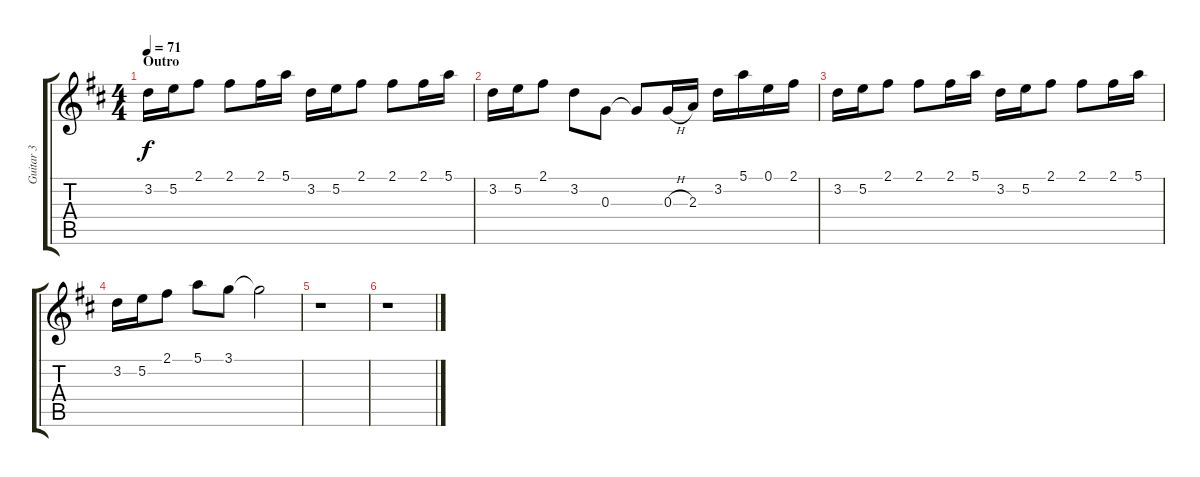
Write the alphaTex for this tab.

\track ("Guitar 3" "Guitar 3") {instrument acousticguitarsteel}
\staff {score tabs}
\tuning (E4 B3 G3 D3 A2 E2) {hide}
\ts (4 4)
\section ("" "Outro")
\tempo 71
\clef g2
\ks bminor
3.2.16{dy f} 5.2.16 2.1.8 2.1.8 2.1.16 5.1.16 3.2.16 5.2.16 2.1.8 2.1.8 2.1.16 5.1.16 |
3.2.16 5.2.16 2.1.8 3.2.8 0.3.8 0.3{t}.8 0.3{h}.16 2.3.16 3.2.16 5.1.16 0.1.16 2.1.16 |
3.2.16 5.2.16 2.1.8 2.1.8 2.1.16 5.1.16 3.2.16 5.2.16 2.1.8 2.1.8 2.1.16 5.1.16 |
3.2.16 5.2.16 2.1.8 5.1.8 3.1.8 3.1{t}.2 |
r.1 |
r.1
